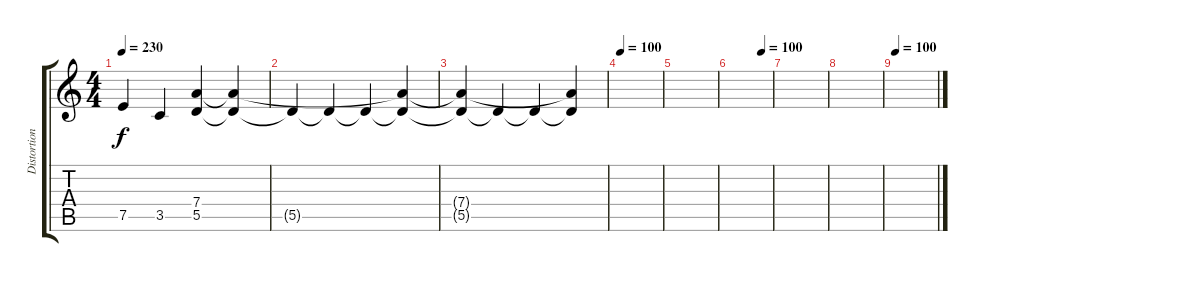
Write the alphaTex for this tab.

\track ("Distortion 2" "Distortion") {instrument distortionguitar}
\staff {score tabs}
\tuning (E4 B3 G3 D3 A2 E2) {hide}
\ts (4 4)
\tempo 230
\clef g2
\ks c
7.5.4{dy f} 3.5.4 (7.4 5.5).4 (7.4{t} 5.5{t}).4 |
5.5{t}.4 5.5{t}.4 5.5{t}.4 (7.4{t} 5.5{t}).4 |
(7.4{t} 5.5{t}).4 5.5{t}.4 5.5{t}.4 (7.4{t} 5.5{t}).4 |
\tempo 100
|
|
\tempo (100 0.75)
|
|
|
\tempo 100
